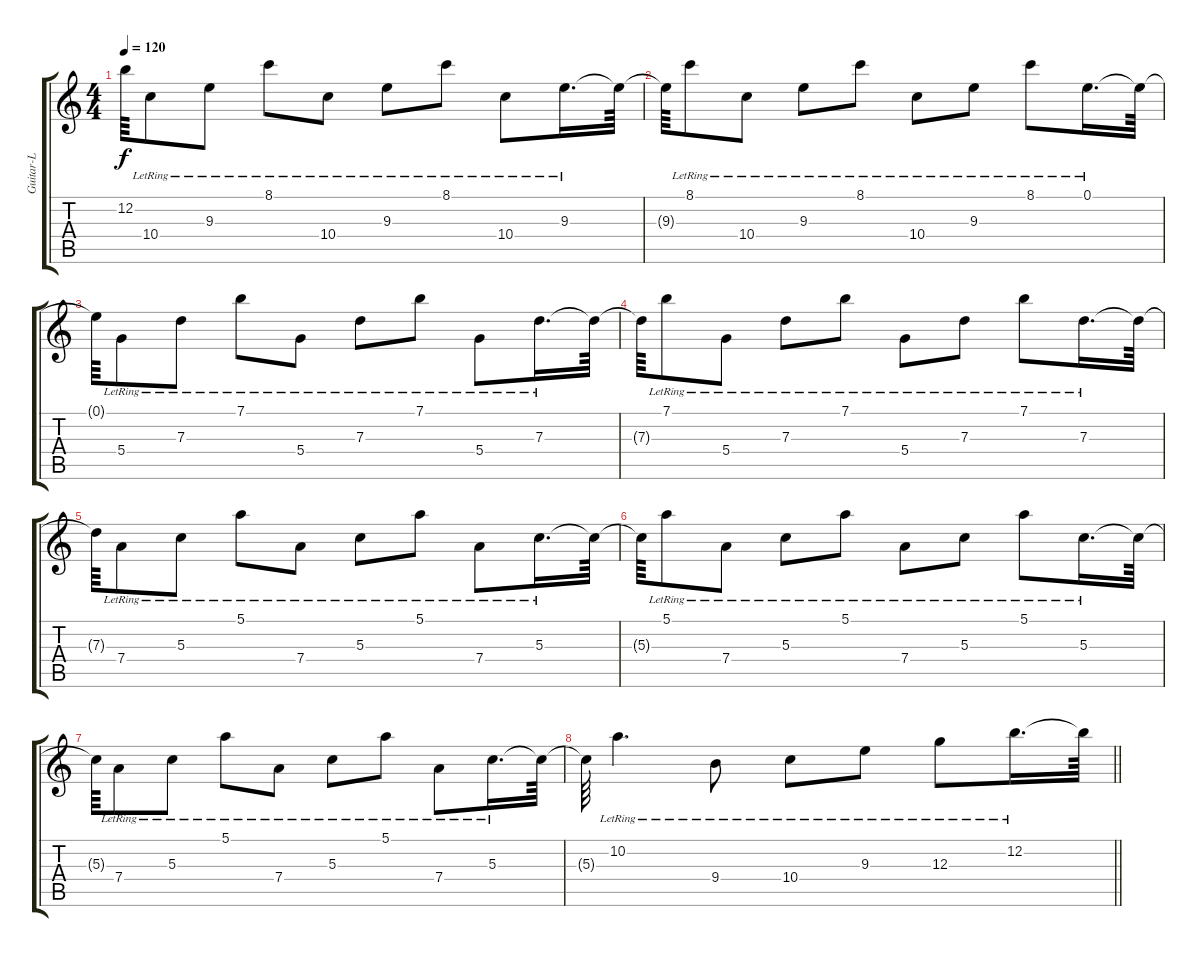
\track ("Guitar-L" "Guitar-L") {instrument acousticguitarnylon}
\staff {score tabs}
\tuning (E4 B3 G3 D3 A2 E2) {hide}
\ts (4 4)
\section ("" "")
\tempo 120
\clef g2
\ks c
12.2{t}.64{dy f} 10.4{lr}.8 9.3{lr}.8 8.1{lr}.8 10.4{lr}.8 9.3{lr}.8 8.1{lr}.8 10.4{lr}.8 9.3{lr}.16{d} 9.3{t}.64 |
9.3{t}.64 8.1{lr}.8 10.4{lr}.8 9.3{lr}.8 8.1{lr}.8 10.4{lr}.8 9.3{lr}.8 8.1{lr}.8 0.1{lr}.16{d} 0.1{t}.64 |
0.1{t}.64 5.4{lr}.8 7.3{lr}.8 7.1{lr}.8 5.4{lr}.8 7.3{lr}.8 7.1{lr}.8 5.4{lr}.8 7.3{lr}.16{d} 7.3{t}.64 |
7.3{t}.64 7.1{lr}.8 5.4{lr}.8 7.3{lr}.8 7.1{lr}.8 5.4{lr}.8 7.3{lr}.8 7.1{lr}.8 7.3{lr}.16{d} 7.3{t}.64 |
7.3{t}.64 7.4{lr}.8 5.3{lr}.8 5.1{lr}.8 7.4{lr}.8 5.3{lr}.8 5.1{lr}.8 7.4{lr}.8 5.3{lr}.16{d} 5.3{t}.64 |
5.3{t}.64 5.1{lr}.8 7.4{lr}.8 5.3{lr}.8 5.1{lr}.8 7.4{lr}.8 5.3{lr}.8 5.1{lr}.8 5.3{lr}.16{d} 5.3{t}.64 |
5.3{t}.64 7.4{lr}.8 5.3{lr}.8 5.1{lr}.8 7.4{lr}.8 5.3{lr}.8 5.1{lr}.8 7.4{lr}.8 5.3{lr}.16{d} 5.3{t}.64 |
\barLineRight lightlight
5.3{t}.64 10.2{lr}.4{d} 9.4{lr}.8 10.4{lr}.8 9.3{lr}.8 12.3{lr}.8 12.2{lr}.16{d} 12.2{t}.64
